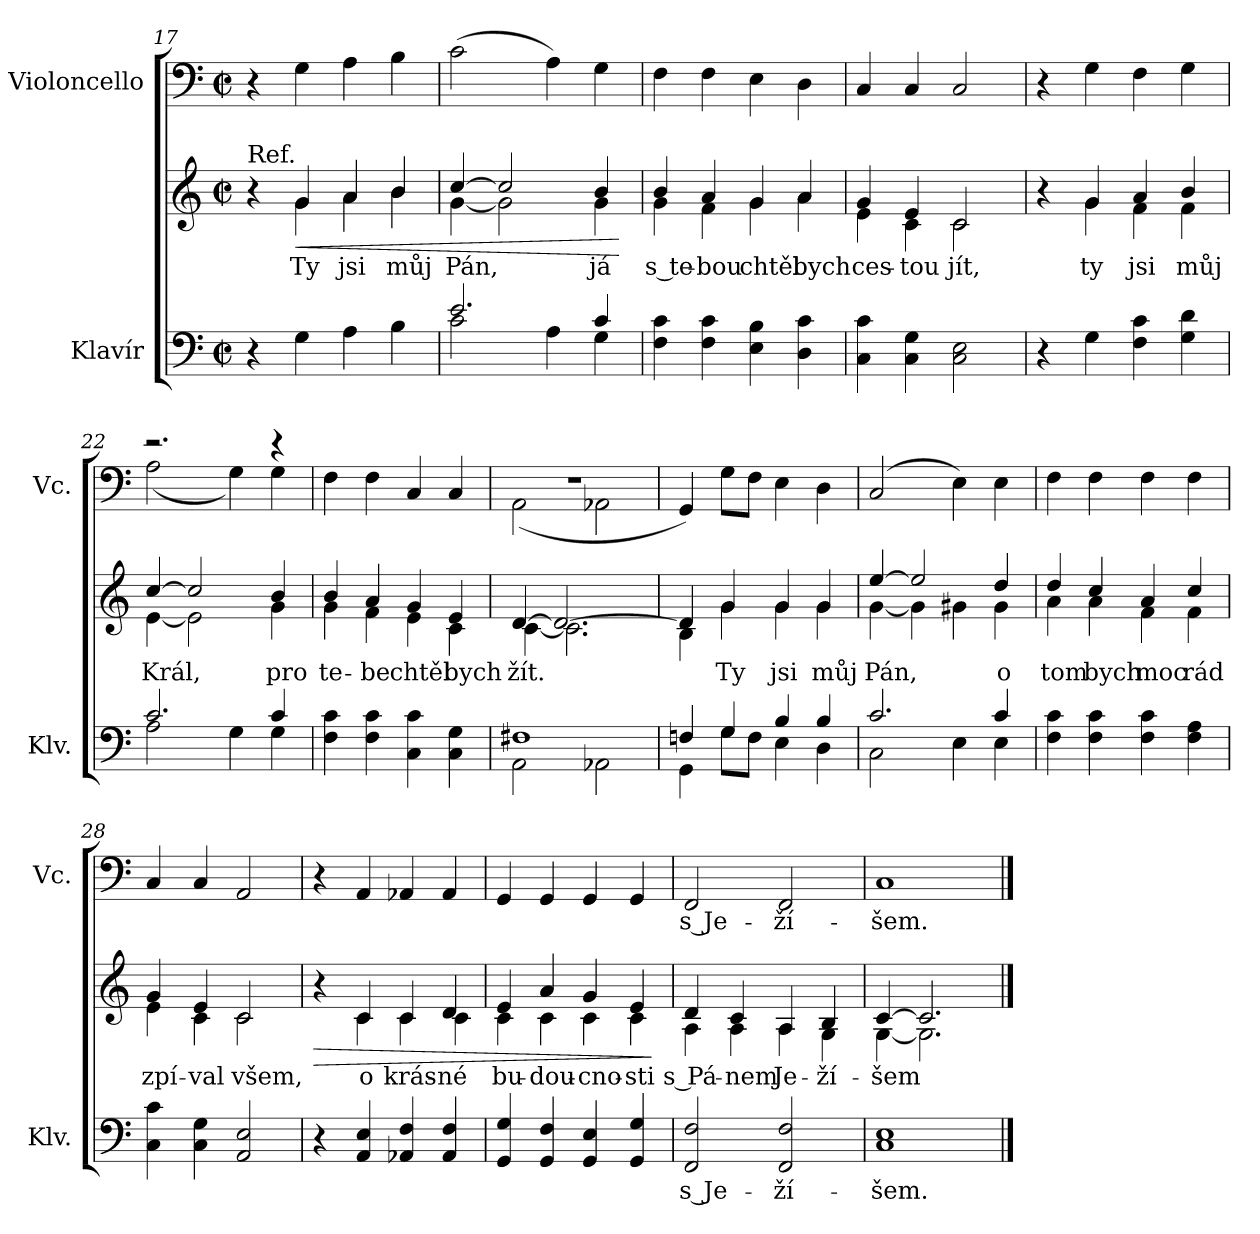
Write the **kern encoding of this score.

**kern	**text	**kern	**text	**dynam	**kern	**text
*part2	*part2	*part2	*part2	*part2	*part1	*part1
*staff3	*staff3	*staff2	*staff2	*staff2/3	*staff1	*staff1
*I"Klavír	*	*	*	*	*I"Violoncello	*
*I'Klv.	*	*	*	*	*I'Vc.	*
*clefF4	*	*clefG2	*	*	*clefF4	*
*k[]	*	*k[]	*	*	*k[]	*
*M2/2	*	*M2/2	*	*	*M2/2	*
*met(c|)	*	*met(c|)	*	*	*met(c|)	*
=17	=17	=17	=17	=17	=17	=17
*	*	*^	*	*	*	*
!	!	!LO:TX:a:t=Ref.	!	!	!	!	!
4r	.	4r	4ryy	.	.	4r	.
!	!	!	!	!LO:LY:b	!LO:HP:b	!	!
4G\	.	4g/	4g\	Ty	<	4G\	.
!	!	!	!	!LO:LY:b	!	!	!
4A\	.	4a/	4a\	jsi	.	4A\	.
!	!	!	!	!LO:LY:b	!	!	!
4B\	.	4b/	4b\	můj	.	4B\	.
=18	=18	=18	=18	=18	=18	=18	=18
*^	*	*	*	*	*	*	*
!	!	!	!	!	!LO:LY:b	!	!	!
2.e/	2c\	.	[4cc/	[4g\	Pán,	.	(2c\	.
.	.	.	2cc/]	2g\]	.	.	.	.
.	4A\	.	.	.	.	.	4A\)	.
!	!	!	!	!	!LO:LY:b	!	!	!
4c/	4G\	.	4b/	4g\	já	.	4G\	.
*v	*v	*	*	*	*	*	*	*
*	*	*v	*v	*	*	*	*
.	.	.	.	[	.	.
=19	=19	=19	=19	=19	=19	=19
!	!	!	!LO:LY:b	!	!	!
*	*	*^	*	*	*	*
4F\ 4c\	.	4b/	4g\	s te-	.	4F\	.
!	!	!	!	!LO:LY:b	!	!	!
4F\ 4c\	.	4a/	4f\	-bou	.	4F\	.
!	!	!	!	!LO:LY:b	!	!	!
4E\ 4B\	.	4g/	4g\	chtěl	.	4E\	.
!	!	!	!	!LO:LY:b	!	!	!
4D\ 4c\	.	4a/	4a\	bych	.	4D\	.
=20	=20	=20	=20	=20	=20	=20	=20
!	!	!	!	!LO:LY:b	!	!	!
4C\ 4c\	.	4g/	4e\	ces-	.	4C/	.
!	!	!	!	!LO:LY:b	!	!	!
4C\ 4G\	.	4e/	4c\	-tou	.	4C/	.
!	!	!	!	!LO:LY:b	!	!	!
2C\ 2E\	.	2c/	2c\	jít,	.	2C/	.
!!LO:PB:g=z
=21	=21	=21	=21	=21	=21	=21	=21
4r	.	4r	4ryy	.	.	4r	.
!	!	!	!	!LO:LY:b	!	!	!
4G\	.	4g/	4g\	ty	.	4G\	.
!	!	!	!	!LO:LY:b	!	!	!
4F\ 4c\	.	4a/	4f\	jsi	.	4F\	.
!	!	!	!	!LO:LY:b	!	!	!
4G\ 4d\	.	4b/	4f\	můj	.	4G\	.
=22	=22	=22	=22	=22	=22	=22	=22
*^	*	*	*	*	*	*	*
!	!	!	!	!	!LO:LY:b	!	!	!
*	*	*	*	*	*	*	*^	*
2.c/	2A\	.	[4cc/	[4e\	Král,	.	2.r	(2A\	.
.	.	.	2cc/]	2e\]	.	.	.	.	.
.	4G\	.	.	.	.	.	.	4G\)	.
!	!	!	!	!	!LO:LY:b	!	!	!	!
4c/	4G\	.	4b/	4g\	pro	.	4r	4G\	.
=23	=23	=23	=23	=23	=23	=23	=23	=23	=23
!	!	!	!	!	!LO:LY:b	!	!	!	!
*v	*v	*	*	*	*	*	*v	*v	*
4F\ 4c\	.	4b/	4g\	te-	.	4F\	.
!	!	!	!	!LO:LY:b	!	!	!
4F\ 4c\	.	4a/	4f\	-be	.	4F\	.
!	!	!	!	!LO:LY:b	!	!	!
4C\ 4c\	.	4g/	4e\	chtěl	.	4C/	.
!	!	!	!	!LO:LY:b	!	!	!
4C\ 4G\	.	4e/	4c\	bych	.	4C/	.
=24	=24	=24	=24	=24	=24	=24	=24
*^	*	*	*	*	*	*	*
!	!	!	!	!	!LO:LY:b	!	!	!
*	*	*	*	*	*	*	*^	*
1F#X	2AA\	.	[4d/	[4c\	žít.	.	1r	(2AA\	.
.	.	.	2.d/_	2.c\]	.	.	.	.	.
.	2AA-X\	.	.	.	.	.	.	2AA-X\	.
*	*	*	*	*	*	*	*v	*v	*
=25	=25	=25	=25	=25	=25	=25	=25	=25
4Fn/	4GG\	.	4d/]	4B\	.	.	4GG/)	.
!	!	!	!	!	!LO:LY:b	!	!	!
4G/	8G\L	.	4g/	4g\	Ty	.	8G\L	.
.	8F\J	.	.	.	.	.	8F\J	.
!	!	!	!	!	!LO:LY:b	!	!	!
4B/	4E\	.	4g/	4g\	jsi	.	4E\	.
!	!	!	!	!	!LO:LY:b	!	!	!
4B/	4D\	.	4g/	4g\	můj	.	4D\	.
=26	=26	=26	=26	=26	=26	=26	=26	=26
!	!	!	!	!	!LO:LY:b	!	!	!
2.c/	2C\	.	[4ee/	[4g\	Pán,	.	(2C/	.
.	.	.	2ee/]	4g\]	.	.	.	.
.	4E\	.	.	4g#X\	.	.	4E\)	.
!	!	!	!	!	!LO:LY:b	!	!	!
4c/	4E\	.	4dd/	4g#\	o	.	4E\	.
!!LO:LB:g=z
=27	=27	=27	=27	=27	=27	=27	=27	=27
!	!	!	!	!	!LO:LY:b	!	!	!
*v	*v	*	*	*	*	*	*	*
4F\ 4c\	.	4dd/	4a\	tom	.	4F\	.
!	!	!	!	!LO:LY:b	!	!	!
4F\ 4c\	.	4cc/	4a\	bych	.	4F\	.
!	!	!	!	!LO:LY:b	!	!	!
4F\ 4c\	.	4a/	4f\	moc	.	4F\	.
!	!	!	!	!LO:LY:b	!	!	!
4F\ 4A\	.	4cc/	4f\	rád	.	4F\	.
=28	=28	=28	=28	=28	=28	=28	=28
!	!	!	!	!LO:LY:b	!	!	!
4C\ 4c\	.	4g/	4e\	zpí-	.	4C/	.
!	!	!	!	!LO:LY:b	!	!	!
4C\ 4G\	.	4e/	4c\	-val	.	4C/	.
!	!	!	!	!LO:LY:b	!	!	!
2AA/ 2E/	.	2c/	2c\	všem,	.	2AA/	.
=29	=29	=29	=29	=29	=29	=29	=29
!	!	!	!	!	!LO:HP:b	!	!
4r	.	4r	4ryy	.	>	4r	.
!	!	!	!	!LO:LY:b	!	!	!
4AA/ 4E/	.	4c/	4c\	o	.	4AA/	.
!	!	!	!	!LO:LY:b	!	!	!
4AA-X/ 4F/	.	4c/	4c\	krás-	.	4AA-X/	.
!	!	!	!	!LO:LY:b	!	!	!
4AA-/ 4F/	.	4d/	4c\	-né	.	4AA-/	.
=30	=30	=30	=30	=30	=30	=30	=30
!	!	!	!	!LO:LY:b	!	!	!
4GG/ 4G/	.	4e/	4c\	bu-	.	4GG/	.
!	!	!	!	!LO:LY:b	!	!	!
4GG/ 4F/	.	4a/	4c\	-dou-	.	4GG/	.
!	!	!	!	!LO:LY:b	!	!	!
4GG/ 4E/	.	4g/	4c\	-cno-	.	4GG/	.
!	!	!	!	!LO:LY:b	!	!	!
4GG/ 4G/	.	4e/	4c\	-sti	.	4GG/	.
*	*	*v	*v	*	*	*	*
.	.	.	.	]	.	.
=31	=31	=31	=31	=31	=31	=31
!	!LO:LY:b	!	!LO:LY:b	!	!	!LO:LY:b
*	*	*^	*	*	*	*
2FF/ 2F/	s Je-	4d/	4A\	s Pá-	.	2FF/	s Je-
!	!	!	!	!LO:LY:b	!	!	!
.	.	4c/	4A\	-nem	.	.	.
!	!LO:LY:b	!	!	!LO:LY:b	!	!	!LO:LY:b
2FF/ 2F/	-ží-	4A/	4A\	Je-	.	2FF/	-ží-
!	!	!	!	!LO:LY:b	!	!	!
.	.	4B/	4G\	-ží-	.	.	.
=32	=32	=32	=32	=32	=32	=32	=32
!	!LO:LY:b	!	!	!LO:LY:b	!	!	!LO:LY:b
1C 1E	-šem.	[4c/	[4G\	-šem	.	1C	-šem.
.	.	2.c/]	2.G\]	.	.	.	.
*	*	*v	*v	*	*	*	*
==	==	==	==	==	==	==
*-	*-	*-	*-	*-	*-	*-
